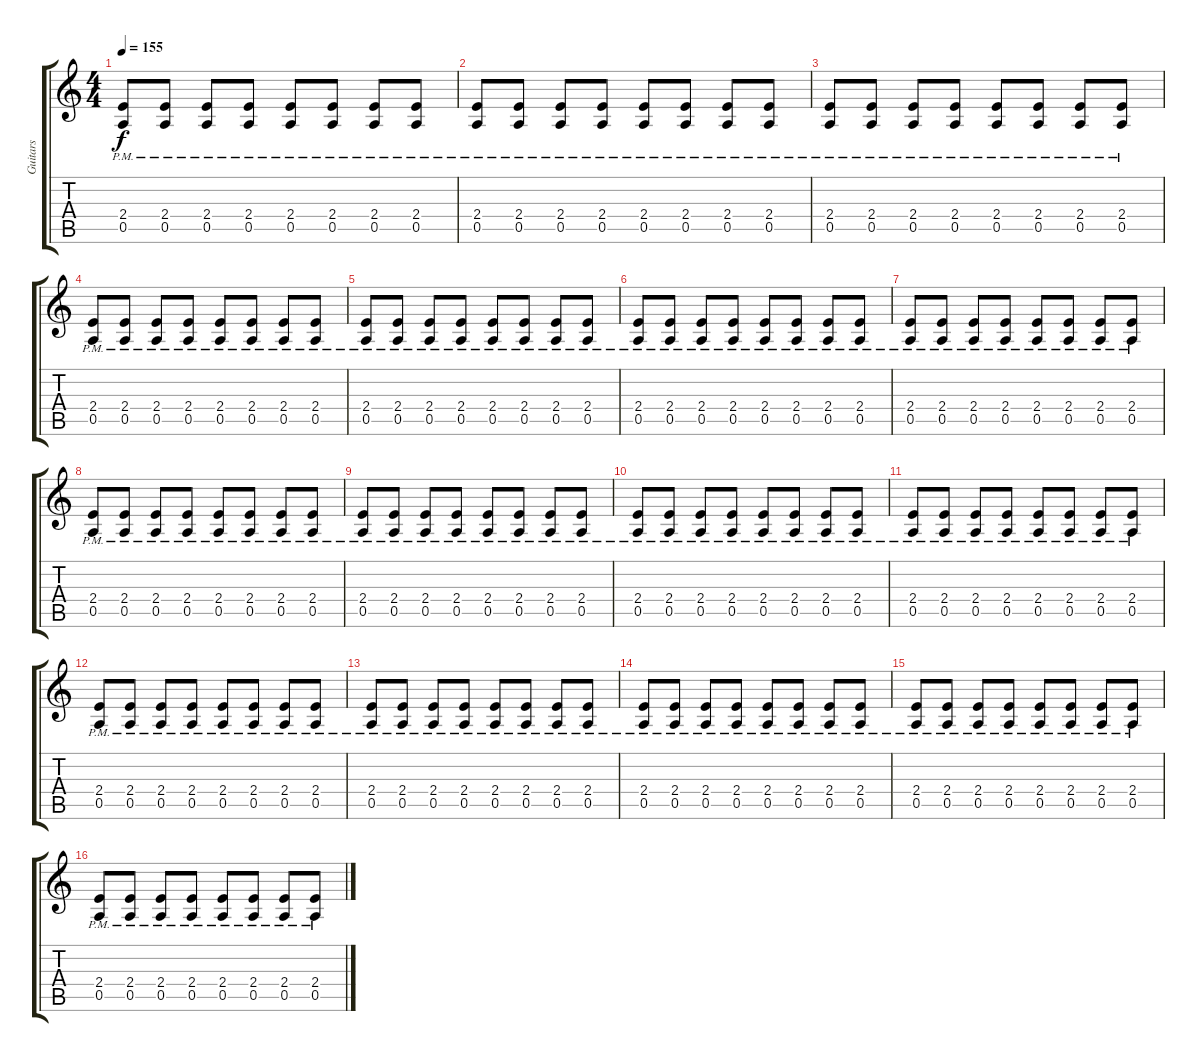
\track ("Guitars" "Guitars") {instrument distortionguitar}
\staff {score tabs}
\tuning (E4 B3 G3 D3 A2 E2) {hide}
\ts (4 4)
\tempo 155
\clef g2
\ks c
(2.4{pm} 0.5{pm}).8{dy f} (2.4{pm} 0.5{pm}).8 (2.4{pm} 0.5{pm}).8 (2.4{pm} 0.5{pm}).8 (2.4{pm} 0.5{pm}).8 (2.4{pm} 0.5{pm}).8 (2.4{pm} 0.5{pm}).8 (2.4{pm} 0.5{pm}).8 |
(2.4{pm} 0.5{pm}).8 (2.4{pm} 0.5{pm}).8 (2.4{pm} 0.5{pm}).8 (2.4{pm} 0.5{pm}).8 (2.4{pm} 0.5{pm}).8 (2.4{pm} 0.5{pm}).8 (2.4{pm} 0.5{pm}).8 (2.4{pm} 0.5{pm}).8 |
(2.4{pm} 0.5{pm}).8 (2.4{pm} 0.5{pm}).8 (2.4{pm} 0.5{pm}).8 (2.4{pm} 0.5{pm}).8 (2.4{pm} 0.5{pm}).8 (2.4{pm} 0.5{pm}).8 (2.4{pm} 0.5{pm}).8 (2.4{pm} 0.5{pm}).8 |
(2.4{pm} 0.5{pm}).8 (2.4{pm} 0.5{pm}).8 (2.4{pm} 0.5{pm}).8 (2.4{pm} 0.5{pm}).8 (2.4{pm} 0.5{pm}).8 (2.4{pm} 0.5{pm}).8 (2.4{pm} 0.5{pm}).8 (2.4{pm} 0.5{pm}).8 |
(2.4{pm} 0.5{pm}).8 (2.4{pm} 0.5{pm}).8 (2.4{pm} 0.5{pm}).8 (2.4{pm} 0.5{pm}).8 (2.4{pm} 0.5{pm}).8 (2.4{pm} 0.5{pm}).8 (2.4{pm} 0.5{pm}).8 (2.4{pm} 0.5{pm}).8 |
(2.4{pm} 0.5{pm}).8 (2.4{pm} 0.5{pm}).8 (2.4{pm} 0.5{pm}).8 (2.4{pm} 0.5{pm}).8 (2.4{pm} 0.5{pm}).8 (2.4{pm} 0.5{pm}).8 (2.4{pm} 0.5{pm}).8 (2.4{pm} 0.5{pm}).8 |
(2.4{pm} 0.5{pm}).8 (2.4{pm} 0.5{pm}).8 (2.4{pm} 0.5{pm}).8 (2.4{pm} 0.5{pm}).8 (2.4{pm} 0.5{pm}).8 (2.4{pm} 0.5{pm}).8 (2.4{pm} 0.5{pm}).8 (2.4{pm} 0.5{pm}).8 |
(2.4{pm} 0.5{pm}).8 (2.4{pm} 0.5{pm}).8 (2.4{pm} 0.5{pm}).8 (2.4{pm} 0.5{pm}).8 (2.4{pm} 0.5{pm}).8 (2.4{pm} 0.5{pm}).8 (2.4{pm} 0.5{pm}).8 (2.4{pm} 0.5{pm}).8 |
(2.4{pm} 0.5{pm}).8 (2.4{pm} 0.5{pm}).8 (2.4{pm} 0.5{pm}).8 (2.4{pm} 0.5{pm}).8 (2.4{pm} 0.5{pm}).8 (2.4{pm} 0.5{pm}).8 (2.4{pm} 0.5{pm}).8 (2.4{pm} 0.5{pm}).8 |
(2.4{pm} 0.5{pm}).8 (2.4{pm} 0.5{pm}).8 (2.4{pm} 0.5{pm}).8 (2.4{pm} 0.5{pm}).8 (2.4{pm} 0.5{pm}).8 (2.4{pm} 0.5{pm}).8 (2.4{pm} 0.5{pm}).8 (2.4{pm} 0.5{pm}).8 |
(2.4{pm} 0.5{pm}).8 (2.4{pm} 0.5{pm}).8 (2.4{pm} 0.5{pm}).8 (2.4{pm} 0.5{pm}).8 (2.4{pm} 0.5{pm}).8 (2.4{pm} 0.5{pm}).8 (2.4{pm} 0.5{pm}).8 (2.4{pm} 0.5{pm}).8 |
(2.4{pm} 0.5{pm}).8 (2.4{pm} 0.5{pm}).8 (2.4{pm} 0.5{pm}).8 (2.4{pm} 0.5{pm}).8 (2.4{pm} 0.5{pm}).8 (2.4{pm} 0.5{pm}).8 (2.4{pm} 0.5{pm}).8 (2.4{pm} 0.5{pm}).8 |
(2.4{pm} 0.5{pm}).8 (2.4{pm} 0.5{pm}).8 (2.4{pm} 0.5{pm}).8 (2.4{pm} 0.5{pm}).8 (2.4{pm} 0.5{pm}).8 (2.4{pm} 0.5{pm}).8 (2.4{pm} 0.5{pm}).8 (2.4{pm} 0.5{pm}).8 |
(2.4{pm} 0.5{pm}).8 (2.4{pm} 0.5{pm}).8 (2.4{pm} 0.5{pm}).8 (2.4{pm} 0.5{pm}).8 (2.4{pm} 0.5{pm}).8 (2.4{pm} 0.5{pm}).8 (2.4{pm} 0.5{pm}).8 (2.4{pm} 0.5{pm}).8 |
(2.4{pm} 0.5{pm}).8 (2.4{pm} 0.5{pm}).8 (2.4{pm} 0.5{pm}).8 (2.4{pm} 0.5{pm}).8 (2.4{pm} 0.5{pm}).8 (2.4{pm} 0.5{pm}).8 (2.4{pm} 0.5{pm}).8 (2.4{pm} 0.5{pm}).8 |
(2.4{pm} 0.5{pm}).8 (2.4{pm} 0.5{pm}).8 (2.4{pm} 0.5{pm}).8 (2.4{pm} 0.5{pm}).8 (2.4{pm} 0.5{pm}).8 (2.4{pm} 0.5{pm}).8 (2.4{pm} 0.5{pm}).8 (2.4{pm} 0.5{pm}).8
